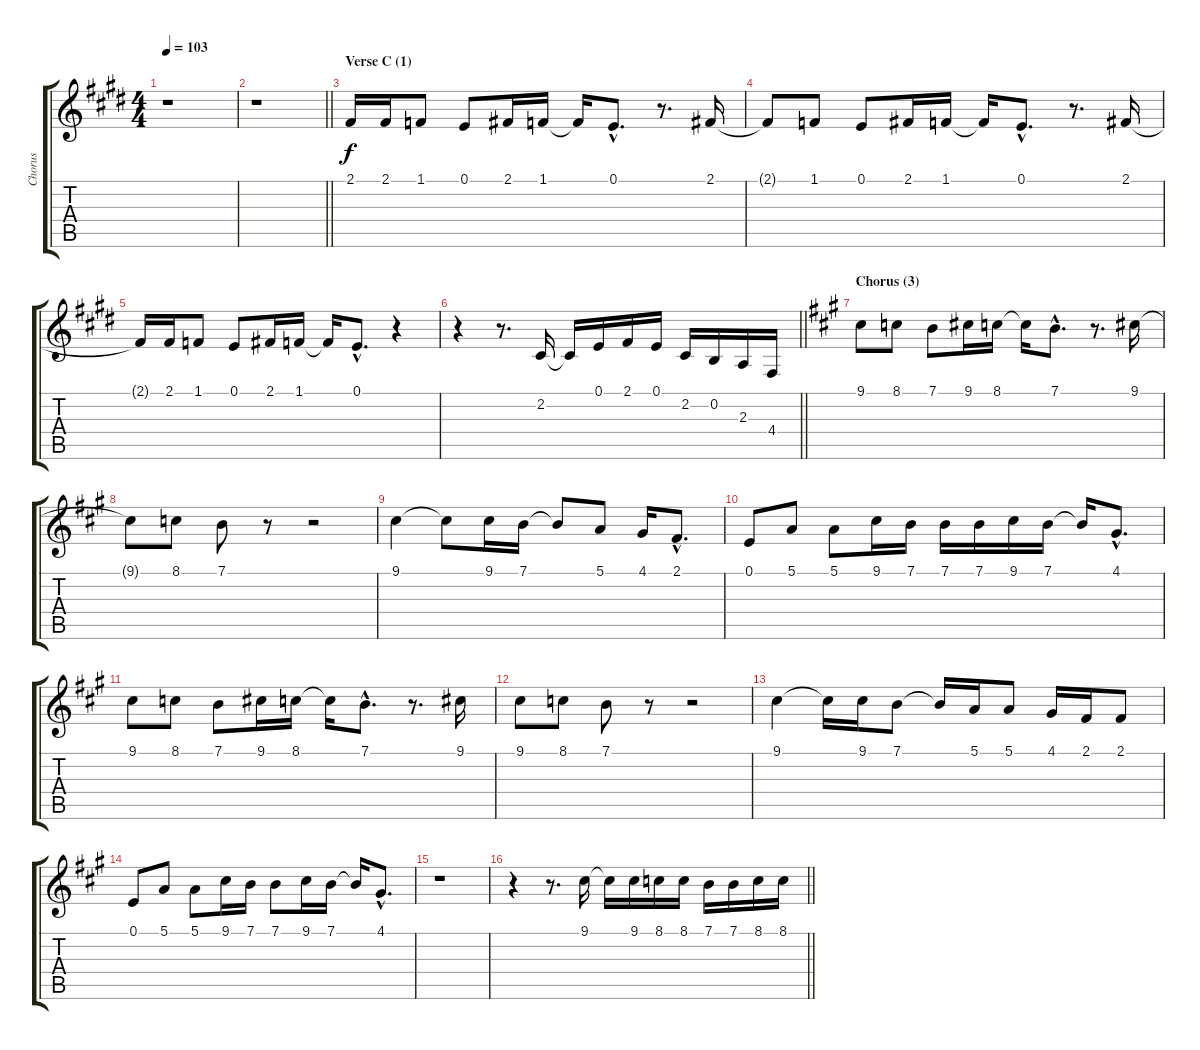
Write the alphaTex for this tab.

\track ("Chorus" "Chorus") {instrument sopranosax}
\staff {score tabs}
\tuning (E4 B3 G3 D3 A2 E2) {hide}
\ts (4 4)
\tempo 103
\clef g2
\ks c#minor
r.1{dy f} |
\barLineRight lightlight
r.1 |
\section ("" "Verse C (1)")
2.1.16 2.1.16 1.1.8 0.1.8 2.1.16 1.1.16 1.1{t}.16 0.1{hac}.8{d} r.8{d} 2.1.16 |
2.1{t}.8 1.1.8 0.1.8 2.1.16 1.1.16 1.1{t}.16 0.1{hac}.8{d} r.8{d} 2.1.16 |
2.1{t}.16 2.1.16 1.1.8 0.1.8 2.1.16 1.1.16 1.1{t}.16 0.1{hac}.8{d} r.4 |
\barLineRight lightlight
r.4 r.8{d} 2.2.16 2.2{t}.16 0.1.16 2.1.16 0.1.16 2.2.16 0.2.16 2.3.16 4.4.16 |
\section ("" "Chorus (3)")
\ks f#minor
9.1.8 8.1.8 7.1.8 9.1.16 8.1.16 8.1{t}.16 7.1{hac}.8{d} r.8{d} 9.1.16 |
9.1{t}.8 8.1.8 7.1.8 r.8 r.2 |
9.1.4 9.1{t}.8 9.1.16 7.1.16 7.1{t}.8 5.1.8 4.1.16 2.1{hac}.8{d} |
0.1.8 5.1.8 5.1.8 9.1.16 7.1.16 7.1.16 7.1.16 9.1.16 7.1.16 7.1{t}.16 4.1{hac}.8{d} |
9.1.8 8.1.8 7.1.8 9.1.16 8.1.16 8.1{t}.16 7.1{hac}.8{d} r.8{d} 9.1.16 |
9.1.8 8.1.8 7.1.8 r.8 r.2 |
9.1.4 9.1{t}.16 9.1.16 7.1.8 7.1{t}.16 5.1.16 5.1.8 4.1.16 2.1.16 2.1.8 |
0.1.8 5.1.8 5.1.8 9.1.16 7.1.16 7.1.8 9.1.16 7.1.16 7.1{t}.16 4.1{hac}.8{d} |
r.1 |
\barLineRight lightlight
r.4 r.8{d} 9.1.16 9.1{t}.16 9.1.16 8.1.16 8.1.16 7.1.16 7.1.16 8.1.16 8.1.16
